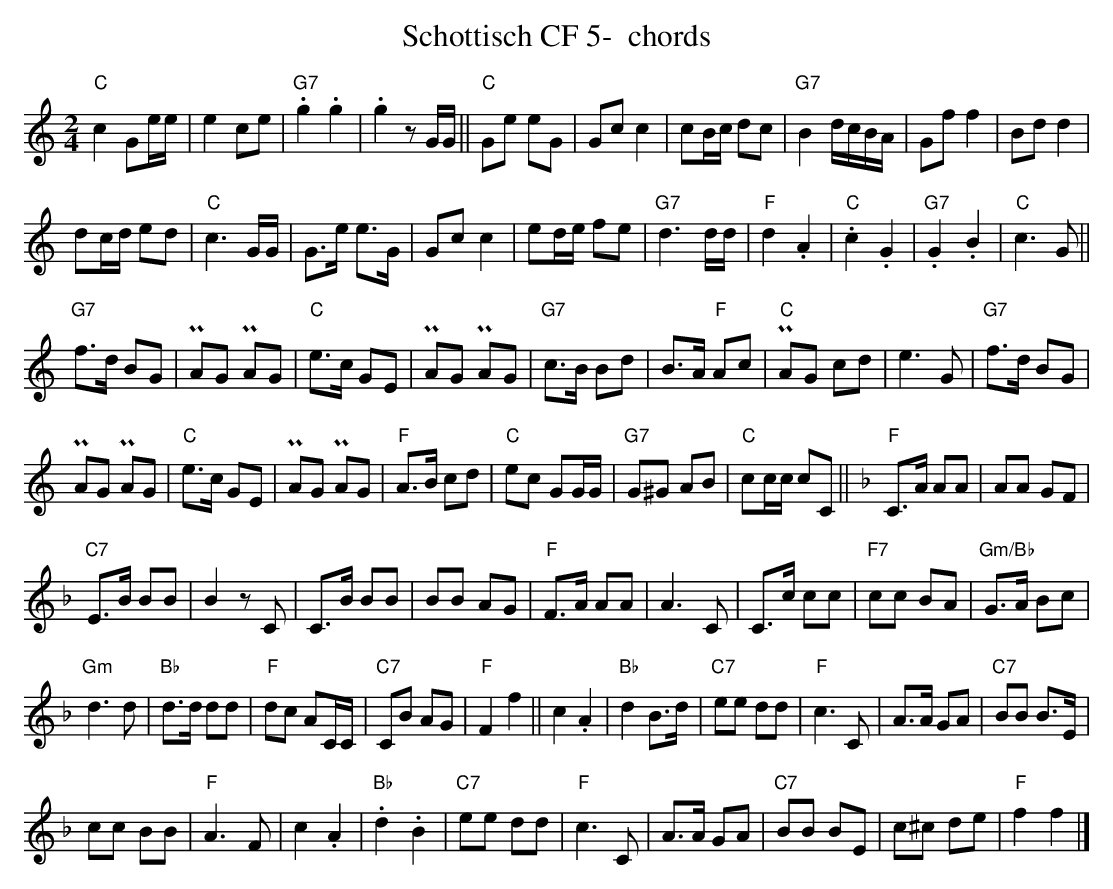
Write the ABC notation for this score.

X:1
T:Schottisch CF 5-  chords
M:2/4
L:1/8
K:Cmaj%%MIDI gchordon
"C"c2 Ge/2e/2 | e2 ce | "G7".g2.g2 | .g2zG/2G/2 || "C"Ge eG | Gc c2 | cB/2c/2 dc | "G7"B2 d/2c/2B/2A/2 | Gff2 | Bdd2 |
dc/2d/2 ed | "C"c3G/2G/2 | G>e e>G | Gcc2 | ed/2e/2 fe | "G7"d3d/2d/2 | "F"d2.A2 | "C".c2.G2 | "G7".G2.B2 | "C"c3G ||
"G7"f>d BG | PAG PAG | "C"e>c GE | PAG PAG | "G7"c>B Bd | B>A "F"Ac | "C"PAG cd | e3G | "G7"f>d BG |
PAG PAG | "C"e>c GE | PAG PAG | "F"A>B cd | "C"ec GG/2G/2 | "G7"G^G AB | "C"cc/2c/2 cC || [K:Fmaj] "F"C>A AA | AA GF |
"C7"E>B BB | B2zC | C>B BB | BB AG | "F"F>A AA | A3C | C>c cc | "F7"cc BA | "Gm/Bb"G>A Bc |
"Gm"d3d | "Bb"d>d dd | "F"dc AC/2C/2 | "C7"CB AG | "F"F2f2 || c2.A2 | "Bb"d2 B>d | "C7"ee dd | "F"c3C | A>A GA | "C7"BB B>E |
cc BB | "F"A3F | c2.A2 | "Bb".d2.B2 | "C7"ee dd | "F"c3C | A>A GA | "C7"BB BE | c^c de | "F"f2f2 |]
